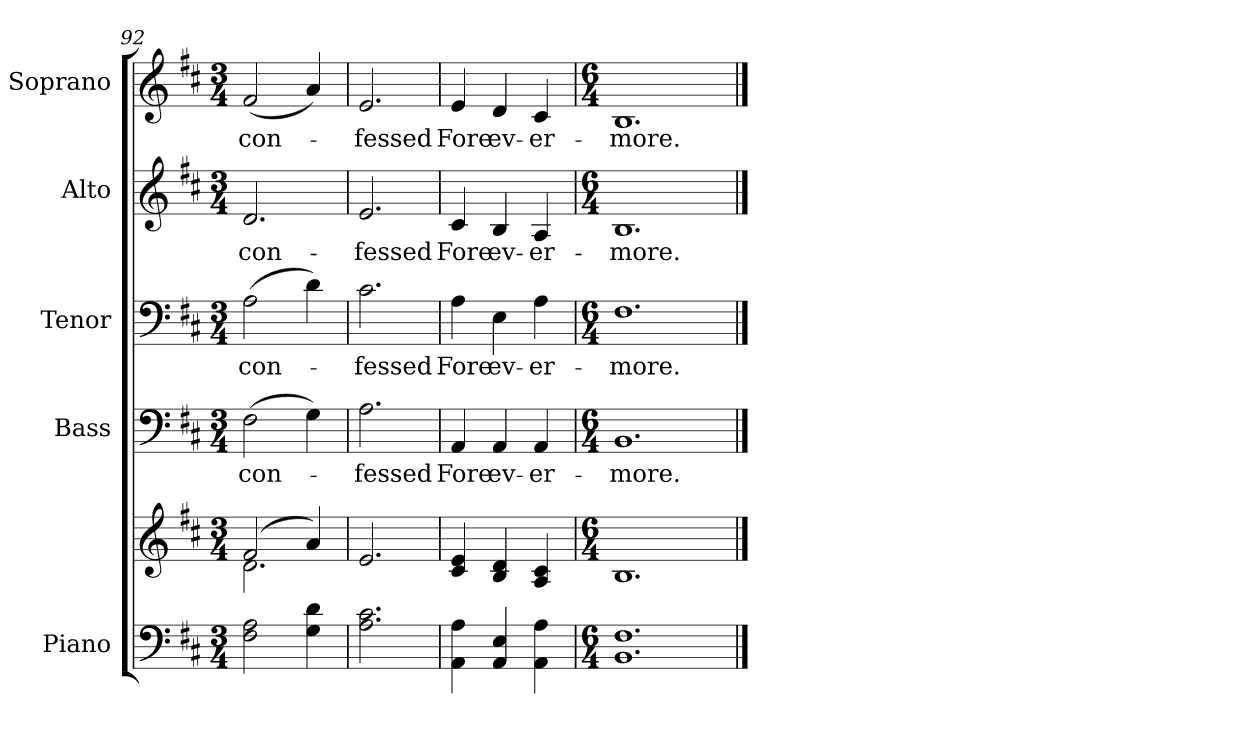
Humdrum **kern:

**kern	**kern	**kern	**text	**kern	**text	**kern	**text	**kern	**text
*part5	*part5	*part4	*part4	*part3	*part3	*part2	*part2	*part1	*part1
*staff6	*staff5	*staff4	*staff4	*staff3	*staff3	*staff2	*staff2	*staff1	*staff1
*I"Piano	*	*I"Bass	*	*I"Tenor	*	*I"Alto	*	*I"Soprano	*
*I'Pno.	*	*I'B.	*	*I'T.	*	*I'A.	*	*I'S.	*
!!LO:LB:g=z
*clefF4	*clefG2	*clefF4	*	*clefF4	*	*clefG2	*	*clefG2	*
*k[f#c#]	*k[f#c#]	*k[f#c#]	*	*k[f#c#]	*	*k[f#c#]	*	*k[f#c#]	*
*D:	*D:	*D:	*	*D:	*	*D:	*	*D:	*
*M3/4	*M3/4	*M3/4	*	*M3/4	*	*M3/4	*	*M3/4	*
=92	=92	=92	=92	=92	=92	=92	=92	=92	=92
*	*^	*	*	*	*	*	*	*	*
!	!	!	!	!LO:LY:b:color=#000000	!	!	!	!	!	!
!	!	!	!	!	!	!LO:LY:b:color=#000000	!	!	!	!
!	!	!	!	!	!	!	!	!LO:LY:b:color=#000000	!	!
!	!	!	!	!	!	!	!	!	!	!LO:LY:b:color=#000000
2F#i\ 2Ai	(2f#i/	2.di\	(2F#i\	con-	(2Ai\	con-	2.di/	con-	(2f#i/	con-
4Gi\ 4di	4ai/)	.	4Gi\)	.	4di\)	.	.	.	4ai/)	.
*	*v	*v	*	*	*	*	*	*	*	*
=93	=93	=93	=93	=93	=93	=93	=93	=93	=93
!	!	!	!LO:LY:b:color=#000000	!	!	!	!	!	!
!	!	!	!	!	!LO:LY:b:color=#000000	!	!	!	!
!	!	!	!	!	!	!	!LO:LY:b:color=#000000	!	!
!	!	!	!	!	!	!	!	!	!LO:LY:b:color=#000000
2.Ai\ 2.c#i	2.ei/	2.Ai\	-fessed	2.c#i\	-fessed	2.ei/	-fessed	2.ei/	-fessed
=94	=94	=94	=94	=94	=94	=94	=94	=94	=94
!	!	!	!LO:LY:b:color=#000000	!	!	!	!	!	!
!	!	!	!	!	!LO:LY:b:color=#000000	!	!	!	!
!	!	!	!	!	!	!	!LO:LY:b:color=#000000	!	!
!	!	!	!	!	!	!	!	!	!LO:LY:b:color=#000000
4AAi\ 4Ai	4c#i/ 4ei	4AAi/	Fore	4Ai\	Fore	4c#i/	Fore	4ei/	Fore
!	!	!	!LO:LY:b:color=#000000	!	!	!	!	!	!
!	!	!	!	!	!LO:LY:b:color=#000000	!	!	!	!
!	!	!	!	!	!	!	!LO:LY:b:color=#000000	!	!
!	!	!	!	!	!	!	!	!	!LO:LY:b:color=#000000
4AAi/ 4Ei	4Bi/ 4di	4AAi/	ev-	4Ei\	ev-	4Bi/	ev-	4di/	ev-
!	!	!	!LO:LY:b:color=#000000	!	!	!	!	!	!
!	!	!	!	!	!LO:LY:b:color=#000000	!	!	!	!
!	!	!	!	!	!	!	!LO:LY:b:color=#000000	!	!
!	!	!	!	!	!	!	!	!	!LO:LY:b:color=#000000
4AAi\ 4Ai	4Ai/ 4c#i	4AAi/	-er-	4Ai\	-er-	4Ai/	-er-	4c#i/	-er-
=95	=95	=95	=95	=95	=95	=95	=95	=95	=95
*M6/4	*M6/4	*M6/4	*	*M6/4	*	*M6/4	*	*M6/4	*
!	!	!	!LO:LY:b:color=#000000	!	!	!	!	!	!
!	!	!	!	!	!LO:LY:b:color=#000000	!	!	!	!
!	!	!	!	!	!	!	!LO:LY:b:color=#000000	!	!
!	!	!	!	!	!	!	!	!	!LO:LY:b:color=#000000
1.BBi 1.F#i	1.Bi	1.BBi	-more.	1.F#i	-more.	1.Bi	-more.	1.Bi	-more.
==	==	==	==	==	==	==	==	==	==
*-	*-	*-	*-	*-	*-	*-	*-	*-	*-
